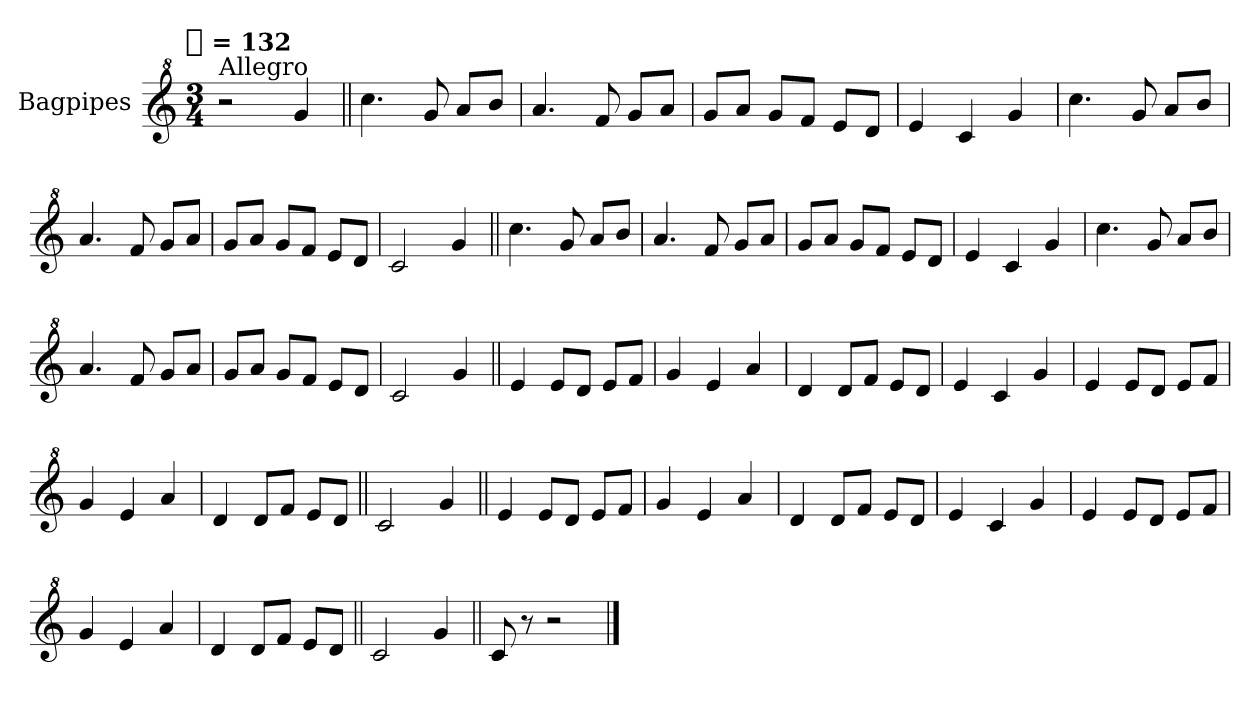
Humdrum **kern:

**kern
*part1
*staff1
*I"Bagpipes
*I'Bag
*clefG^2
*k[]
!!LO:TX:omd:t=[quarter] = 132
*M3/4
*MM132
=1
!LO:TX:a:t=Allegro
2r
4gg
=||
4.ccc
8gg
8aaL
8bbJ
=
4.aa
8ff
8ggL
8aaJ
=
8ggL
8aaJ
8ggL
8ffJ
8eeL
8ddJ
=
4ee
4cc
4gg
=
4.ccc
8gg
8aaL
8bbJ
=
4.aa
8ff
8ggL
8aaJ
=
8ggL
8aaJ
8ggL
8ffJ
8eeL
8ddJ
=
2cc
4gg
=||
4.ccc
8gg
8aaL
8bbJ
=
4.aa
8ff
8ggL
8aaJ
=
8ggL
8aaJ
8ggL
8ffJ
8eeL
8ddJ
=
4ee
4cc
4gg
=
4.ccc
8gg
8aaL
8bbJ
=
4.aa
8ff
8ggL
8aaJ
=
8ggL
8aaJ
8ggL
8ffJ
8eeL
8ddJ
=
2cc
4gg
=||
4ee
8eeL
8ddJ
8eeL
8ffJ
=
4gg
4ee
4aa
=
4dd
8ddL
8ffJ
8eeL
8ddJ
=
4ee
4cc
4gg
=
4ee
8eeL
8ddJ
8eeL
8ffJ
=
4gg
4ee
4aa
=
4dd
8ddL
8ffJ
8eeL
8ddJ
=||
2cc
4gg
=||
4ee
8eeL
8ddJ
8eeL
8ffJ
=
4gg
4ee
4aa
=
4dd
8ddL
8ffJ
8eeL
8ddJ
=
4ee
4cc
4gg
=
4ee
8eeL
8ddJ
8eeL
8ffJ
=
4gg
4ee
4aa
=
4dd
8ddL
8ffJ
8eeL
8ddJ
=||
2cc
4gg
=||
8cc
8r
2r
==
*-
